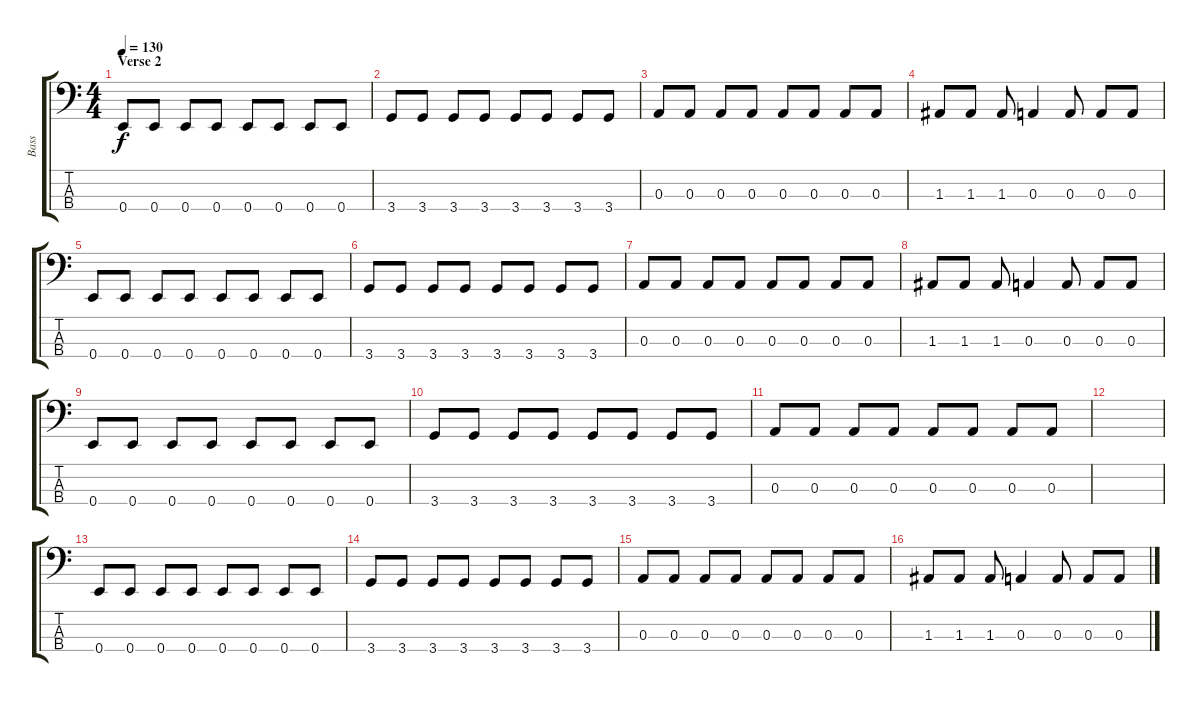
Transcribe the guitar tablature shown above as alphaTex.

\track ("Bass" "Bass") {instrument electricbasspick}
\staff {score tabs}
\tuning (G2 D2 A1 E1) {hide}
\ts (4 4)
\section ("" "Verse 2")
\tempo 130
\clef f4
\ks c
0.4.8{dy f} 0.4.8 0.4.8 0.4.8 0.4.8 0.4.8 0.4.8 0.4.8 |
3.4.8 3.4.8 3.4.8 3.4.8 3.4.8 3.4.8 3.4.8 3.4.8 |
0.3.8 0.3.8 0.3.8 0.3.8 0.3.8 0.3.8 0.3.8 0.3.8 |
1.3.8 1.3.8 1.3.8 0.3.4 0.3.8 0.3.8 0.3.8 |
0.4.8 0.4.8 0.4.8 0.4.8 0.4.8 0.4.8 0.4.8 0.4.8 |
3.4.8 3.4.8 3.4.8 3.4.8 3.4.8 3.4.8 3.4.8 3.4.8 |
0.3.8 0.3.8 0.3.8 0.3.8 0.3.8 0.3.8 0.3.8 0.3.8 |
1.3.8 1.3.8 1.3.8 0.3.4 0.3.8 0.3.8 0.3.8 |
0.4.8 0.4.8 0.4.8 0.4.8 0.4.8 0.4.8 0.4.8 0.4.8 |
3.4.8 3.4.8 3.4.8 3.4.8 3.4.8 3.4.8 3.4.8 3.4.8 |
0.3.8 0.3.8 0.3.8 0.3.8 0.3.8 0.3.8 0.3.8 0.3.8 |
|
0.4.8 0.4.8 0.4.8 0.4.8 0.4.8 0.4.8 0.4.8 0.4.8 |
3.4.8 3.4.8 3.4.8 3.4.8 3.4.8 3.4.8 3.4.8 3.4.8 |
0.3.8 0.3.8 0.3.8 0.3.8 0.3.8 0.3.8 0.3.8 0.3.8 |
1.3.8 1.3.8 1.3.8 0.3.4 0.3.8 0.3.8 0.3.8
